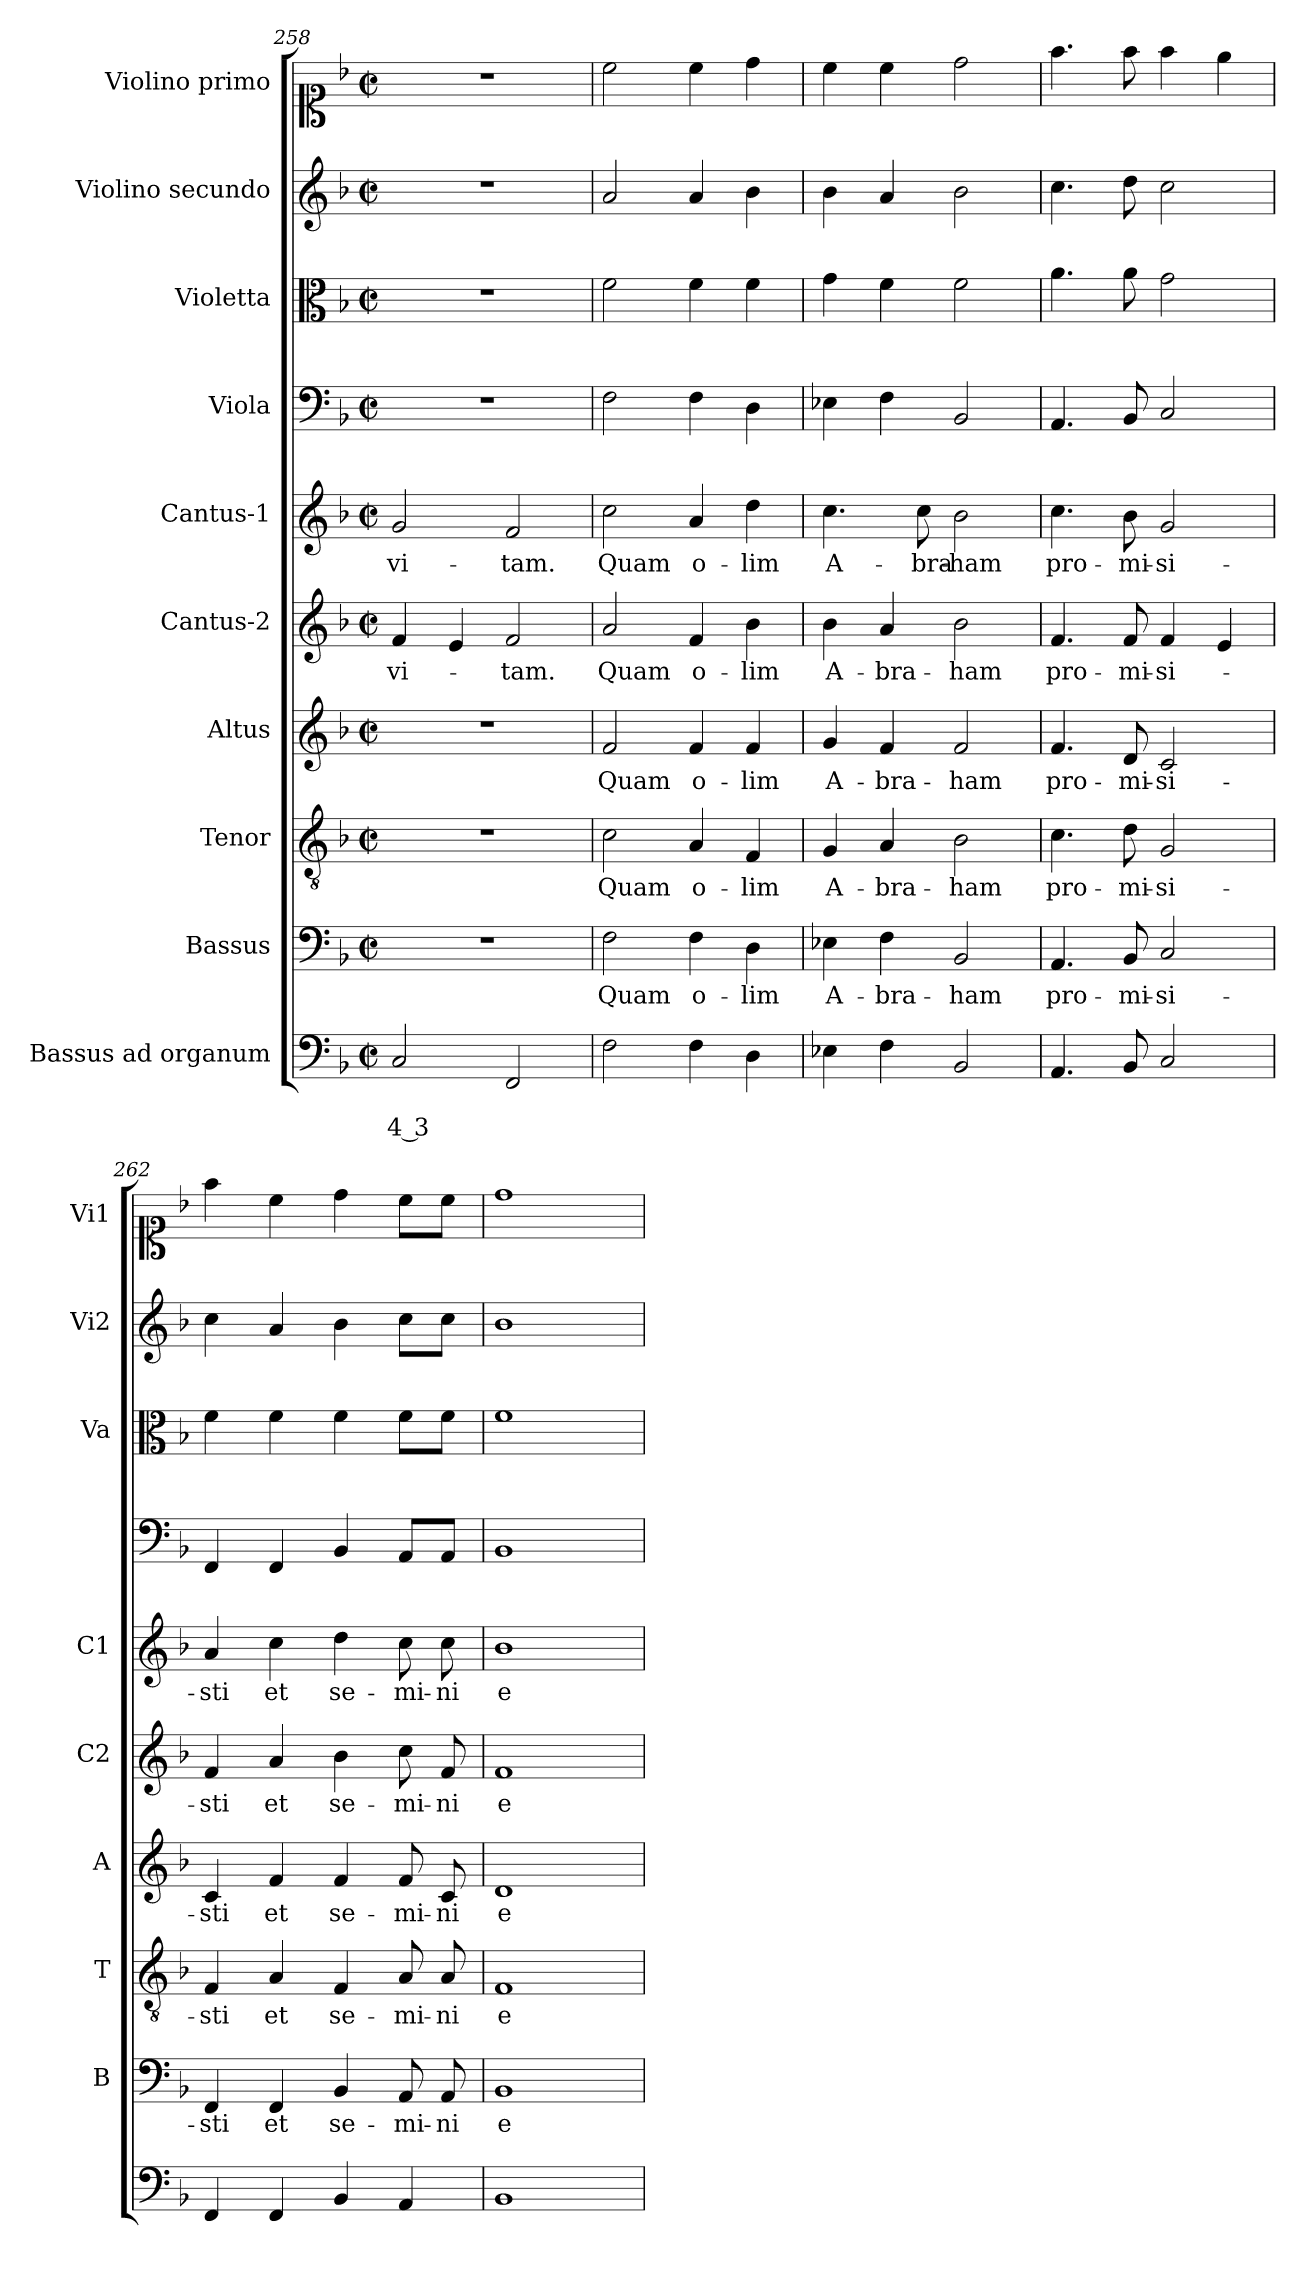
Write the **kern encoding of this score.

**kern	**text	**text	**kern	**text	**kern	**text	**kern	**text	**kern	**text	**kern	**text	**kern	**kern	**kern	**kern
*part10	*part10	*part10	*part9	*part9	*part8	*part8	*part7	*part7	*part6	*part6	*part5	*part5	*part4	*part3	*part2	*part1
*staff10	*staff10	*staff10	*staff9	*staff9	*staff8	*staff8	*staff7	*staff7	*staff6	*staff6	*staff5	*staff5	*staff4	*staff3	*staff2	*staff1
*I"Bassus ad  organum	*	*	*I"Bassus	*	*I"Tenor	*	*I"Altus	*	*I"Cantus-2	*	*I"Cantus-1	*	*I"Viola	*I"Violetta	*I"Violino secundo	*I"Violino primo
*	*	*	*I'B	*	*I'T	*	*I'A	*	*I'C2	*	*I'C1	*	*	*I'Va	*I'Vi2	*I'Vi1
!!LO:LB:g=z
*clefF4	*	*	*clefF4	*	*clefGv2	*	*clefG2	*	*clefG2	*	*clefG2	*	*clefF4	*clefC3	*clefG2	*clefC1
*k[b-]	*	*	*k[b-]	*	*k[b-]	*	*k[b-]	*	*k[b-]	*	*k[b-]	*	*k[b-]	*k[b-]	*k[b-]	*k[b-]
*F:	*	*	*F:	*	*F:	*	*F:	*	*F:	*	*F:	*	*F:	*F:	*F:	*F:
*M2/2	*	*	*M2/2	*	*M2/2	*	*M2/2	*	*M2/2	*	*M2/2	*	*M2/2	*M2/2	*M2/2	*M2/2
*met(c|)	*	*	*met(c|)	*	*met(c|)	*	*met(c|)	*	*met(c|)	*	*met(c|)	*	*met(c|)	*met(c|)	*met(c|)	*met(c|)
=258	=258	=258	=258	=258	=258	=258	=258	=258	=258	=258	=258	=258	=258	=258	=258	=258
!	!	!LO:LY:b	!	!	!	!	!	!	!	!LO:LY:b	!	!LO:LY:b	!	!	!	!
2C/	.	4 3	1r	.	1r	.	1r	.	4f/	vi-	2g/	vi-	1r	1r	1r	1r
.	.	.	.	.	.	.	.	.	4e/	.	.	.	.	.	.	.
!	!	!	!	!	!	!	!	!	!	!LO:LY:b	!	!LO:LY:b	!	!	!	!
2FF/	.	.	.	.	.	.	.	.	2f/	-tam.	2f/	-tam.	.	.	.	.
=259	=259	=259	=259	=259	=259	=259	=259	=259	=259	=259	=259	=259	=259	=259	=259	=259
!	!	!	!	!LO:LY:b	!	!LO:LY:b	!	!LO:LY:b	!	!LO:LY:b	!	!LO:LY:b	!	!	!	!
2F\	.	.	2F\	Quam	2c\	Quam	2f/	Quam	2a/	Quam	2cc\	Quam	2F\	2f\	2a/	2cc\
!	!	!	!	!LO:LY:b	!	!LO:LY:b	!	!LO:LY:b	!	!LO:LY:b	!	!LO:LY:b	!	!	!	!
4F\	.	.	4F\	o-	4A/	o-	4f/	o-	4f/	o-	4a/	o-	4F\	4f\	4a/	4cc\
!	!	!	!	!LO:LY:b	!	!LO:LY:b	!	!LO:LY:b	!	!LO:LY:b	!	!LO:LY:b	!	!	!	!
4D\	.	.	4D\	-lim	4F/	-lim	4f/	-lim	4b-\	-lim	4dd\	-lim	4D\	4f\	4b-\	4dd\
=260	=260	=260	=260	=260	=260	=260	=260	=260	=260	=260	=260	=260	=260	=260	=260	=260
!	!	!	!	!LO:LY:b	!	!LO:LY:b	!	!LO:LY:b	!	!LO:LY:b	!	!LO:LY:b	!	!	!	!
4E-X\	.	.	4E-X\	A-	4G/	A-	4g/	A-	4b-\	A-	4.cc\	A-	4E-X\	4g\	4b-\	4cc\
!	!	!	!	!LO:LY:b	!	!LO:LY:b	!	!LO:LY:b	!	!LO:LY:b	!	!	!	!	!	!
4F\	.	.	4F\	-bra-	4A/	-bra-	4f/	-bra-	4a/	-bra-	.	.	4F\	4f\	4a/	4cc\
!	!	!	!	!	!	!	!	!	!	!	!	!LO:LY:b	!	!	!	!
.	.	.	.	.	.	.	.	.	.	.	8cc\	-bra-	.	.	.	.
!	!	!	!	!LO:LY:b	!	!LO:LY:b	!	!LO:LY:b	!	!LO:LY:b	!	!LO:LY:b	!	!	!	!
2BB-/	.	.	2BB-/	-ham	2B-\	-ham	2f/	-ham	2b-\	-ham	2b-\	-ham	2BB-/	2f\	2b-\	2dd\
=261	=261	=261	=261	=261	=261	=261	=261	=261	=261	=261	=261	=261	=261	=261	=261	=261
!	!	!	!	!LO:LY:b	!	!LO:LY:b	!	!LO:LY:b	!	!LO:LY:b	!	!LO:LY:b	!	!	!	!
4.AA/	.	.	4.AA/	pro-	4.c\	pro-	4.f/	pro-	4.f/	pro-	4.cc\	pro-	4.AA/	4.a\	4.cc\	4.ff\
!	!	!	!	!LO:LY:b	!	!LO:LY:b	!	!LO:LY:b	!	!LO:LY:b	!	!LO:LY:b	!	!	!	!
8BB-/	.	.	8BB-/	-mi-	8d\	-mi-	8d/	-mi-	8f/	-mi-	8b-\	-mi-	8BB-/	8a\	8dd\	8ff\
!	!	!	!	!LO:LY:b	!	!LO:LY:b	!	!LO:LY:b	!	!LO:LY:b	!	!LO:LY:b	!	!	!	!
2C/	.	.	2C/	-si-	2G/	-si-	2c/	-si-	4f/	-si-	2g/	-si-	2C/	2g\	2cc\	4ff\
.	.	.	.	.	.	.	.	.	4e/	.	.	.	.	.	.	4ee\
=262	=262	=262	=262	=262	=262	=262	=262	=262	=262	=262	=262	=262	=262	=262	=262	=262
!	!	!	!	!LO:LY:b	!	!LO:LY:b	!	!LO:LY:b	!	!LO:LY:b	!	!LO:LY:b	!	!	!	!
4FF/	.	.	4FF/	-sti	4F/	-sti	4c/	-sti	4f/	-sti	4a/	-sti	4FF/	4f\	4cc\	4ff\
!	!	!	!	!LO:LY:b	!	!LO:LY:b	!	!LO:LY:b	!	!LO:LY:b	!	!LO:LY:b	!	!	!	!
4FF/	.	.	4FF/	et	4A/	et	4f/	et	4a/	et	4cc\	et	4FF/	4f\	4a/	4cc\
!	!	!	!	!LO:LY:b	!	!LO:LY:b	!	!LO:LY:b	!	!LO:LY:b	!	!LO:LY:b	!	!	!	!
4BB-/	.	.	4BB-/	se-	4F/	se-	4f/	se-	4b-\	se-	4dd\	se-	4BB-/	4f\	4b-\	4dd\
!	!	!	!	!LO:LY:b	!	!LO:LY:b	!	!LO:LY:b	!	!LO:LY:b	!	!LO:LY:b	!	!	!	!
4AA/	.	.	8AA/	-mi-	8A/	-mi-	8f/	-mi-	8cc\	-mi-	8cc\	-mi-	8AA/L	8f\L	8cc\L	8cc\L
!	!	!	!	!LO:LY:b	!	!LO:LY:b	!	!LO:LY:b	!	!LO:LY:b	!	!LO:LY:b	!	!	!	!
.	.	.	8AA/	-ni	8A/	-ni	8c/	-ni	8f/	-ni	8cc\	-ni	8AA/J	8f\J	8cc\J	8cc\J
=263	=263	=263	=263	=263	=263	=263	=263	=263	=263	=263	=263	=263	=263	=263	=263	=263
!	!	!	!	!LO:LY:b	!	!LO:LY:b	!	!LO:LY:b	!	!LO:LY:b	!	!LO:LY:b	!	!	!	!
1BB-	.	.	1BB-	e-	1F	e-	1d	e-	1f	e-	1b-	e-	1BB-	1f	1b-	1dd
=	=	=	=	=	=	=	=	=	=	=	=	=	=	=	=	=
*-	*-	*-	*-	*-	*-	*-	*-	*-	*-	*-	*-	*-	*-	*-	*-	*-
